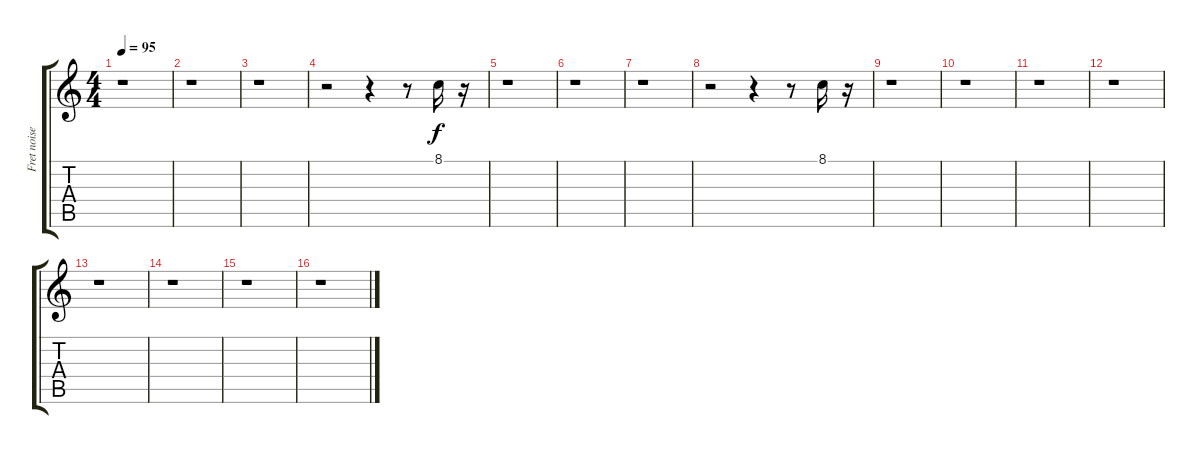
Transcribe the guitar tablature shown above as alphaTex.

\track ("Fret noise" "Fret noise") {instrument guitarfretnoise}
\staff {score tabs}
\tuning (E4 B3 G3 D3 A2 E2) {hide}
\ts (4 4)
\tempo 95
\clef g2
\ks c
r.1{dy f instrument guitarfretnoise} |
r.1 |
r.1 |
r.2 r.4 r.8 8.1.16 r.16 |
r.1 |
r.1 |
r.1 |
r.2 r.4 r.8 8.1.16 r.16 |
r.1 |
r.1 |
r.1 |
r.1 |
r.1 |
r.1 |
r.1 |
r.1
